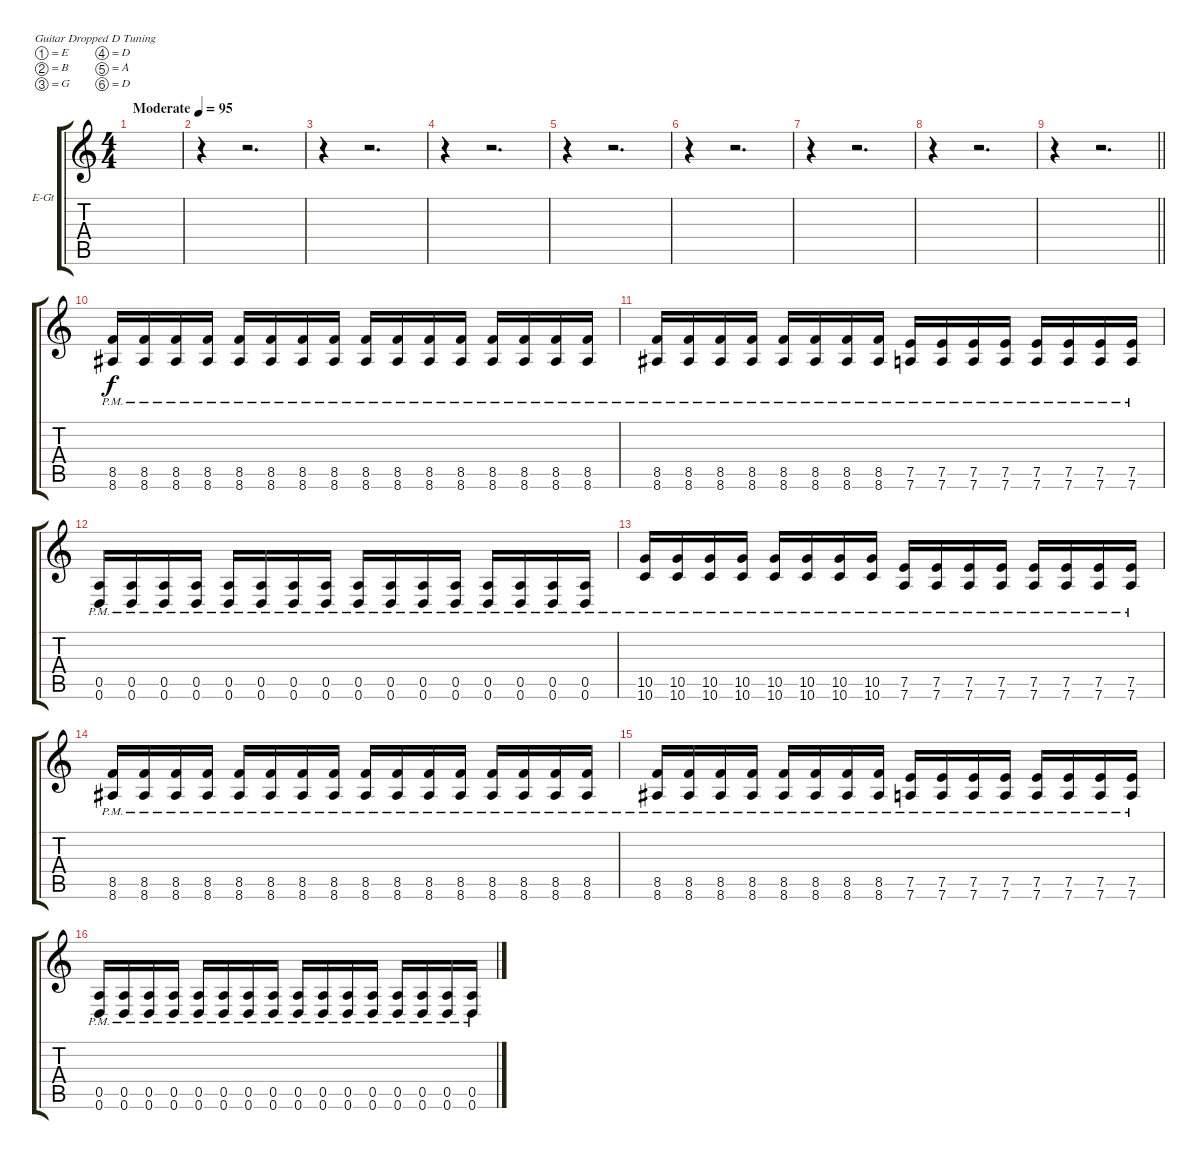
\bracketExtendMode groupsimilarinstruments
\firstSystemTrackNameOrientation horizontal
\otherSystemsTrackNameOrientation horizontal
\track ("Shawn" "E-Gt") {instrument electricguitarmuted}
\staff {score tabs}
\tuning (E4 B3 G3 D3 A2 D2)
\ts (4 4)
\tempo (95 "Moderate")
\clef g2
\ks c
|
\beaming (8 2 2 2 2)
r.4 r.2{d} |
r.4 r.2{d} |
r.4 r.2{d} |
r.4 r.2{d} |
r.4 r.2{d} |
r.4 r.2{d} |
r.4 r.2{d} |
\barLineRight lightlight
r.4 r.2{d} |
(8.5{pm} 8.6{pm}).16 (8.5{pm} 8.6{pm}).16 (8.5{pm} 8.6{pm}).16 (8.5{pm} 8.6{pm}).16 (8.5{pm} 8.6{pm}).16 (8.5{pm} 8.6{pm}).16 (8.5{pm} 8.6{pm}).16 (8.5{pm} 8.6{pm}).16 (8.5{pm} 8.6{pm}).16 (8.5{pm} 8.6{pm}).16 (8.5{pm} 8.6{pm}).16 (8.5{pm} 8.6{pm}).16 (8.5{pm} 8.6{pm}).16 (8.5{pm} 8.6{pm}).16 (8.5{pm} 8.6{pm}).16 (8.5{pm} 8.6{pm}).16 |
(8.5{pm} 8.6{pm}).16 (8.5{pm} 8.6{pm}).16 (8.5{pm} 8.6{pm}).16 (8.5{pm} 8.6{pm}).16 (8.5{pm} 8.6{pm}).16 (8.5{pm} 8.6{pm}).16 (8.5{pm} 8.6{pm}).16 (8.5{pm} 8.6{pm}).16 (7.5{pm} 7.6{pm}).16 (7.5{pm} 7.6{pm}).16 (7.5{pm} 7.6{pm}).16 (7.5{pm} 7.6{pm}).16 (7.5{pm} 7.6{pm}).16 (7.5{pm} 7.6{pm}).16 (7.5{pm} 7.6{pm}).16 (7.5{pm} 7.6{pm}).16 |
(0.5{pm} 0.6{pm}).16 (0.5{pm} 0.6{pm}).16 (0.5{pm} 0.6{pm}).16 (0.5{pm} 0.6{pm}).16 (0.5{pm} 0.6{pm}).16 (0.5{pm} 0.6{pm}).16 (0.5{pm} 0.6{pm}).16 (0.5{pm} 0.6{pm}).16 (0.5{pm} 0.6{pm}).16 (0.5{pm} 0.6{pm}).16 (0.5{pm} 0.6{pm}).16 (0.5{pm} 0.6{pm}).16 (0.5{pm} 0.6{pm}).16 (0.5{pm} 0.6{pm}).16 (0.5{pm} 0.6{pm}).16 (0.5{pm} 0.6{pm}).16 |
(10.5{pm} 10.6{pm}).16 (10.5{pm} 10.6{pm}).16 (10.5{pm} 10.6{pm}).16 (10.5{pm} 10.6{pm}).16 (10.5{pm} 10.6{pm}).16 (10.5{pm} 10.6{pm}).16 (10.5{pm} 10.6{pm}).16 (10.5 10.6{pm}).16 (7.5{pm} 7.6{pm}).16 (7.5{pm} 7.6{pm}).16 (7.5{pm} 7.6{pm}).16 (7.5 7.6{pm}).16 (7.5{pm} 7.6{pm}).16 (7.5{pm} 7.6{pm}).16 (7.5{pm} 7.6{pm}).16 (7.5{pm} 7.6{pm}).16 |
(8.5{pm} 8.6{pm}).16 (8.5{pm} 8.6{pm}).16 (8.5{pm} 8.6{pm}).16 (8.5{pm} 8.6{pm}).16 (8.5{pm} 8.6{pm}).16 (8.5{pm} 8.6{pm}).16 (8.5{pm} 8.6{pm}).16 (8.5{pm} 8.6{pm}).16 (8.5{pm} 8.6{pm}).16 (8.5{pm} 8.6{pm}).16 (8.5{pm} 8.6{pm}).16 (8.5{pm} 8.6{pm}).16 (8.5{pm} 8.6{pm}).16 (8.5{pm} 8.6{pm}).16 (8.5{pm} 8.6{pm}).16 (8.5{pm} 8.6{pm}).16 |
(8.5{pm} 8.6{pm}).16 (8.5{pm} 8.6{pm}).16 (8.5{pm} 8.6{pm}).16 (8.5{pm} 8.6{pm}).16 (8.5{pm} 8.6{pm}).16 (8.5{pm} 8.6{pm}).16 (8.5{pm} 8.6{pm}).16 (8.5{pm} 8.6{pm}).16 (7.5{pm} 7.6{pm}).16 (7.5{pm} 7.6{pm}).16 (7.5{pm} 7.6{pm}).16 (7.5{pm} 7.6{pm}).16 (7.5{pm} 7.6{pm}).16 (7.5{pm} 7.6{pm}).16 (7.5{pm} 7.6{pm}).16 (7.5{pm} 7.6{pm}).16 |
(0.5{pm} 0.6{pm}).16 (0.5{pm} 0.6{pm}).16 (0.5{pm} 0.6{pm}).16 (0.5{pm} 0.6{pm}).16 (0.5{pm} 0.6{pm}).16 (0.5{pm} 0.6{pm}).16 (0.5{pm} 0.6{pm}).16 (0.5{pm} 0.6{pm}).16 (0.5{pm} 0.6{pm}).16 (0.5{pm} 0.6{pm}).16 (0.5{pm} 0.6{pm}).16 (0.5{pm} 0.6{pm}).16 (0.5{pm} 0.6{pm}).16 (0.5{pm} 0.6{pm}).16 (0.5{pm} 0.6{pm}).16 (0.5{pm} 0.6{pm}).16
